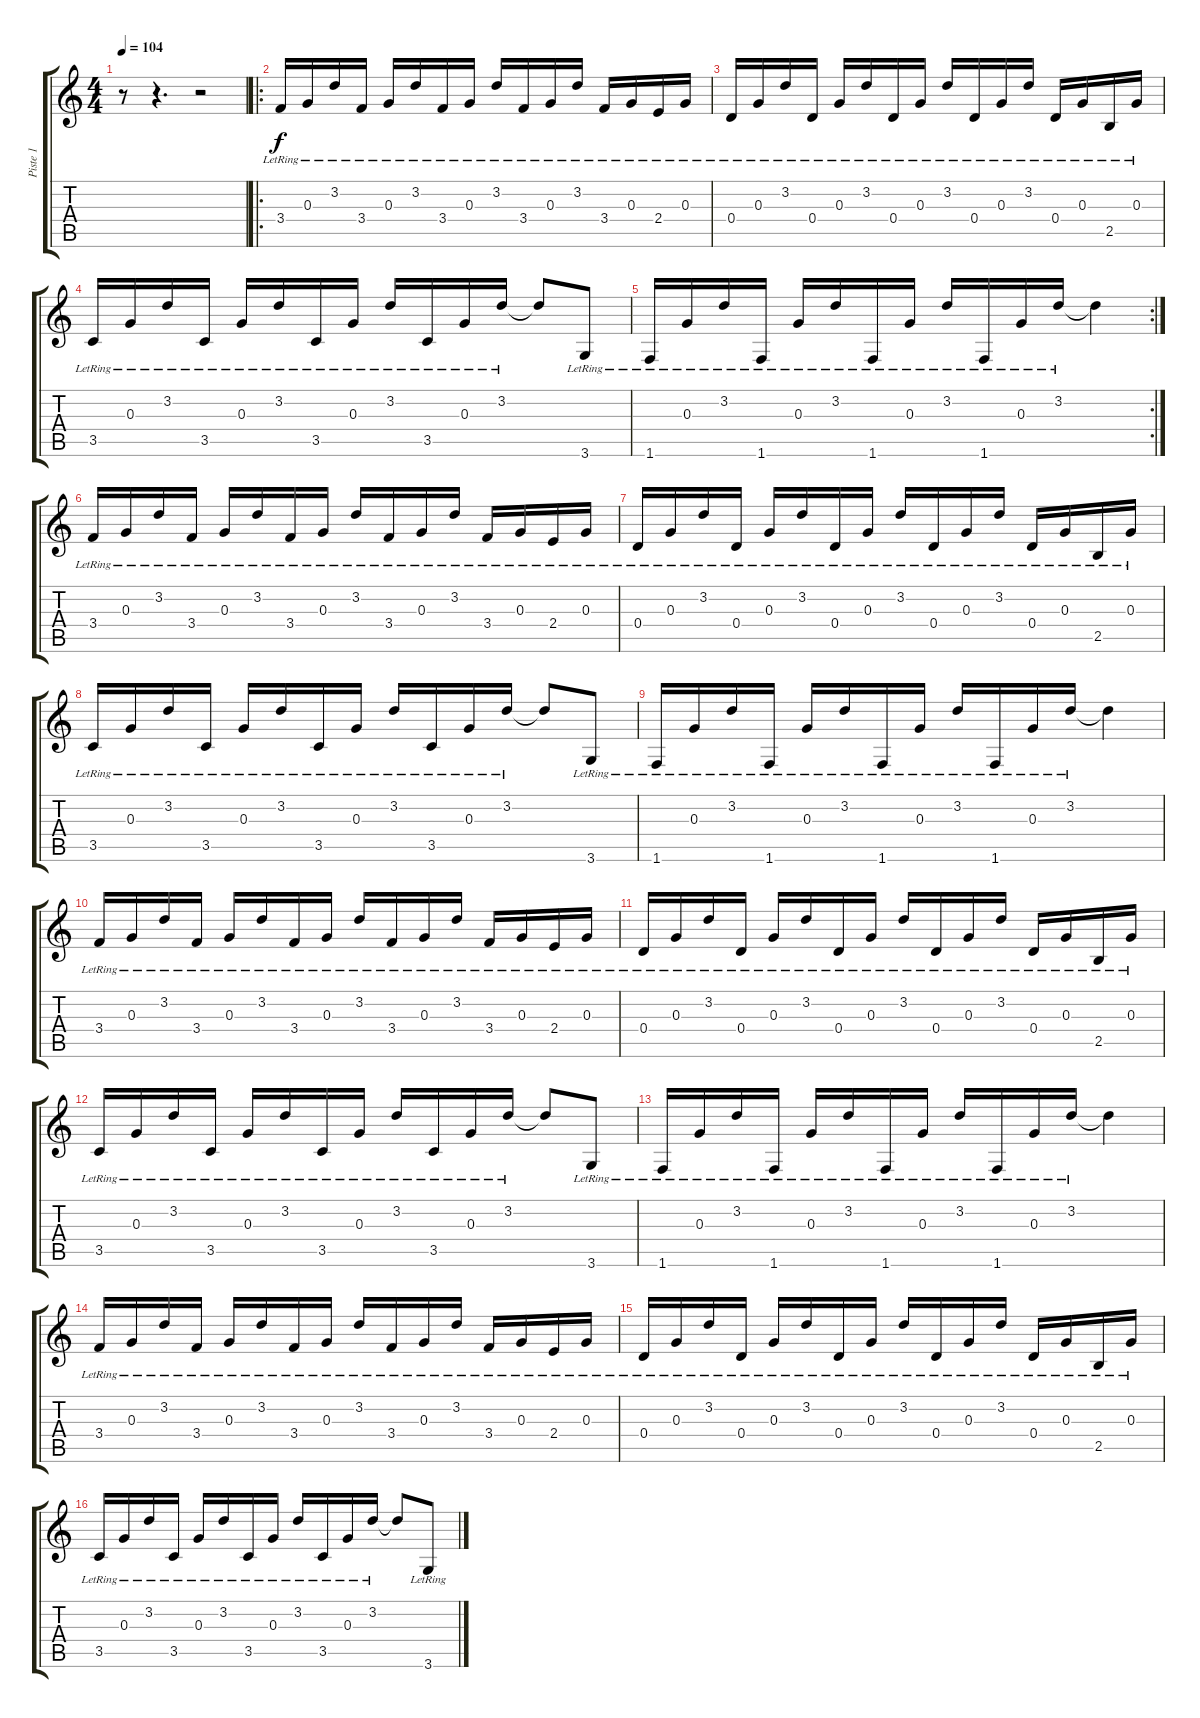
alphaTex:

\track ("Piste 1" "Piste 1") {instrument electricguitarclean}
\staff {score tabs}
\tuning (E4 B3 G3 D3 A2 E2) {hide}
\ts (4 4)
\tempo 104
\clef g2
\ks c
r.8{dy f instrument electricguitarclean} r.4{d} r.2 |
\ro
3.4{lr}.16 0.3{lr}.16 3.2{lr}.16 3.4{lr}.16 0.3{lr}.16 3.2{lr}.16 3.4{lr}.16 0.3{lr}.16 3.2{lr}.16 3.4{lr}.16 0.3{lr}.16 3.2{lr}.16 3.4{lr}.16 0.3{lr}.16 2.4{lr}.16 0.3{lr}.16 |
0.4{lr}.16 0.3{lr}.16 3.2{lr}.16 0.4{lr}.16 0.3{lr}.16 3.2{lr}.16 0.4{lr}.16 0.3{lr}.16 3.2{lr}.16 0.4{lr}.16 0.3{lr}.16 3.2{lr}.16 0.4{lr}.16 0.3{lr}.16 2.5{lr}.16 0.3{lr}.16 |
3.5{lr}.16 0.3{lr}.16 3.2{lr}.16 3.5{lr}.16 0.3{lr}.16 3.2{lr}.16 3.5{lr}.16 0.3{lr}.16 3.2{lr}.16 3.5{lr}.16 0.3{lr}.16 3.2{lr}.16 3.2{t}.8 3.6{lr}.8 |
\rc 2
1.6{lr}.16 0.3{lr}.16 3.2{lr}.16 1.6{lr}.16 0.3{lr}.16 3.2{lr}.16 1.6{lr}.16 0.3{lr}.16 3.2{lr}.16 1.6{lr}.16 0.3{lr}.16 3.2{lr}.16 3.2{t}.4 |
3.4{lr}.16 0.3{lr}.16 3.2{lr}.16 3.4{lr}.16 0.3{lr}.16 3.2{lr}.16 3.4{lr}.16 0.3{lr}.16 3.2{lr}.16 3.4{lr}.16 0.3{lr}.16 3.2{lr}.16 3.4{lr}.16 0.3{lr}.16 2.4{lr}.16 0.3{lr}.16 |
0.4{lr}.16 0.3{lr}.16 3.2{lr}.16 0.4{lr}.16 0.3{lr}.16 3.2{lr}.16 0.4{lr}.16 0.3{lr}.16 3.2{lr}.16 0.4{lr}.16 0.3{lr}.16 3.2{lr}.16 0.4{lr}.16 0.3{lr}.16 2.5{lr}.16 0.3{lr}.16 |
3.5{lr}.16 0.3{lr}.16 3.2{lr}.16 3.5{lr}.16 0.3{lr}.16 3.2{lr}.16 3.5{lr}.16 0.3{lr}.16 3.2{lr}.16 3.5{lr}.16 0.3{lr}.16 3.2{lr}.16 3.2{t}.8 3.6{lr}.8 |
1.6{lr}.16 0.3{lr}.16 3.2{lr}.16 1.6{lr}.16 0.3{lr}.16 3.2{lr}.16 1.6{lr}.16 0.3{lr}.16 3.2{lr}.16 1.6{lr}.16 0.3{lr}.16 3.2{lr}.16 3.2{t}.4 |
3.4{lr}.16 0.3{lr}.16 3.2{lr}.16 3.4{lr}.16 0.3{lr}.16 3.2{lr}.16 3.4{lr}.16 0.3{lr}.16 3.2{lr}.16 3.4{lr}.16 0.3{lr}.16 3.2{lr}.16 3.4{lr}.16 0.3{lr}.16 2.4{lr}.16 0.3{lr}.16 |
0.4{lr}.16 0.3{lr}.16 3.2{lr}.16 0.4{lr}.16 0.3{lr}.16 3.2{lr}.16 0.4{lr}.16 0.3{lr}.16 3.2{lr}.16 0.4{lr}.16 0.3{lr}.16 3.2{lr}.16 0.4{lr}.16 0.3{lr}.16 2.5{lr}.16 0.3{lr}.16 |
3.5{lr}.16 0.3{lr}.16 3.2{lr}.16 3.5{lr}.16 0.3{lr}.16 3.2{lr}.16 3.5{lr}.16 0.3{lr}.16 3.2{lr}.16 3.5{lr}.16 0.3{lr}.16 3.2{lr}.16 3.2{t}.8 3.6{lr}.8 |
1.6{lr}.16 0.3{lr}.16 3.2{lr}.16 1.6{lr}.16 0.3{lr}.16 3.2{lr}.16 1.6{lr}.16 0.3{lr}.16 3.2{lr}.16 1.6{lr}.16 0.3{lr}.16 3.2{lr}.16 3.2{t}.4 |
3.4{lr}.16 0.3{lr}.16 3.2{lr}.16 3.4{lr}.16 0.3{lr}.16 3.2{lr}.16 3.4{lr}.16 0.3{lr}.16 3.2{lr}.16 3.4{lr}.16 0.3{lr}.16 3.2{lr}.16 3.4{lr}.16 0.3{lr}.16 2.4{lr}.16 0.3{lr}.16 |
0.4{lr}.16 0.3{lr}.16 3.2{lr}.16 0.4{lr}.16 0.3{lr}.16 3.2{lr}.16 0.4{lr}.16 0.3{lr}.16 3.2{lr}.16 0.4{lr}.16 0.3{lr}.16 3.2{lr}.16 0.4{lr}.16 0.3{lr}.16 2.5{lr}.16 0.3{lr}.16 |
3.5{lr}.16 0.3{lr}.16 3.2{lr}.16 3.5{lr}.16 0.3{lr}.16 3.2{lr}.16 3.5{lr}.16 0.3{lr}.16 3.2{lr}.16 3.5{lr}.16 0.3{lr}.16 3.2{lr}.16 3.2{t}.8 3.6{lr}.8
